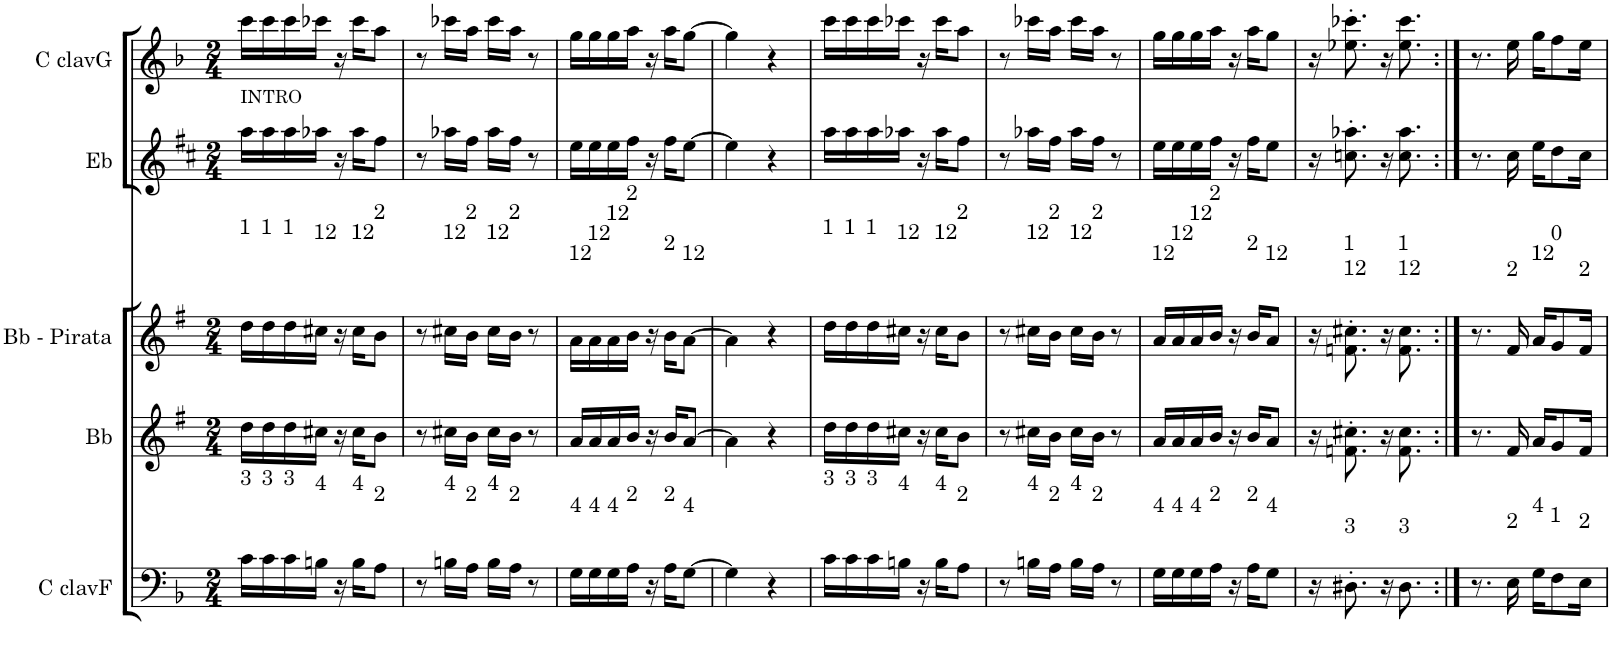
**kern	**kern	**kern	**kern	**kern
*part5	*part4	*part3	*part2	*part1
*staff5	*staff4	*staff3	*staff2	*staff1
*I"C clavF	*I"Bb	*I"Bb - Pirata	*I"Eb	*I"C clavG
*clefF4	*clefG2	*clefG2	*clefG2	*clefG2
*	*Trd1c2	*Trd1c2	*Trd5c9	*
*k[b-]	*k[f#]	*k[f#]	*k[f#c#]	*k[b-]
*F:	*G:	*G:	*D:	*F:
*M2/4	*M2/4	*M2/4	*M2/4	*M2/4
=1	=1	=1	=1	=1
!	!	!	!	!LO:TX:b:t=INTRO
!	!	!LO:TX:a:t=1	!	!
!LO:TX:a:t=3	!	!	!	!
16c\LL	16dd\LL	16dd\LL	16aa\LL	16ccc\LL
!	!	!LO:TX:a:t=1	!	!
!LO:TX:a:t=3	!	!	!	!
16c\	16dd\	16dd\	16aa\	16ccc\
!	!	!LO:TX:a:t=1	!	!
!LO:TX:a:t=3	!	!	!	!
16c\	16dd\	16dd\	16aa\	16ccc\
!	!	!LO:TX:a:t=12	!	!
!LO:TX:a:t=4	!	!	!	!
16Bn\JJ	16cc#X\JJ	16cc#X\JJ	16aa-X\JJ	16ccc-X\JJ
16r	16r	16r	16r	16r
!	!	!LO:TX:a:t=12	!	!
!LO:TX:a:t=4	!	!	!	!
16B\KL	16cc#\KL	16cc#\KL	16aa-\KL	16ccc-\KL
!	!	!LO:TX:a:t=2	!	!
!LO:TX:a:t=2	!	!	!	!
8A\J	8b\J	8b\J	8ff#\J	8aa\J
=2	=2	=2	=2	=2
8r	8r	8r	8r	8r
!	!	!LO:TX:a:t=12	!	!
!LO:TX:a:t=4	!	!	!	!
16Bn\LL	16cc#X\LL	16cc#X\LL	16aa-X\LL	16ccc-X\LL
!	!	!LO:TX:a:t=2	!	!
!LO:TX:a:t=2	!	!	!	!
16A\JJ	16b\JJ	16b\JJ	16ff#\JJ	16aa\JJ
!	!	!LO:TX:a:t=12	!	!
!LO:TX:a:t=4	!	!	!	!
16B\LL	16cc#\LL	16cc#\LL	16aa-\LL	16ccc-\LL
!	!	!LO:TX:a:t=2	!	!
!LO:TX:a:t=2	!	!	!	!
16A\JJ	16b\JJ	16b\JJ	16ff#\JJ	16aa\JJ
8r	8r	8r	8r	8r
=3	=3	=3	=3	=3
!	!	!LO:TX:a:t=12	!	!
!LO:TX:a:t=4	!	!	!	!
16G\LL	16a/LL	16a\LL	16ee\LL	16gg\LL
!	!	!LO:TX:a:t=12	!	!
!LO:TX:a:t=4	!	!	!	!
16G\	16a/	16a\	16ee\	16gg\
!	!	!LO:TX:a:t=12	!	!
!LO:TX:a:t=4	!	!	!	!
16G\	16a/	16a\	16ee\	16gg\
!	!	!LO:TX:a:t=2	!	!
!LO:TX:a:t=2	!	!	!	!
16A\JJ	16b/JJ	16b\JJ	16ff#\JJ	16aa\JJ
16r	16r	16r	16r	16r
!	!	!LO:TX:a:t=2	!	!
!LO:TX:a:t=2	!	!	!	!
16A\KL	16b/KL	16b\KL	16ff#\KL	16aa\KL
!	!	!LO:TX:a:t=12	!	!
!LO:TX:a:t=4	!	!	!	!
[>8G\J	[>8a/J	[>8a\J	[>8ee\J	[>8gg\J
=4	=4	=4	=4	=4
4G\]	4a\]	4a\]	4ee\]	4gg\]
4r	4r	4r	4r	4r
=5	=5	=5	=5	=5
!	!	!LO:TX:a:t=1	!	!
!LO:TX:a:t=3	!	!	!	!
16c\LL	16dd\LL	16dd\LL	16aa\LL	16ccc\LL
!	!	!LO:TX:a:t=1	!	!
!LO:TX:a:t=3	!	!	!	!
16c\	16dd\	16dd\	16aa\	16ccc\
!	!	!LO:TX:a:t=1	!	!
!LO:TX:a:t=3	!	!	!	!
16c\	16dd\	16dd\	16aa\	16ccc\
!	!	!LO:TX:a:t=12	!	!
!LO:TX:a:t=4	!	!	!	!
16Bn\JJ	16cc#X\JJ	16cc#X\JJ	16aa-X\JJ	16ccc-X\JJ
16r	16r	16r	16r	16r
!	!	!LO:TX:a:t=12	!	!
!LO:TX:a:t=4	!	!	!	!
16B\KL	16cc#\KL	16cc#\KL	16aa-\KL	16ccc-\KL
!	!	!LO:TX:a:t=2	!	!
!LO:TX:a:t=2	!	!	!	!
8A\J	8b\J	8b\J	8ff#\J	8aa\J
=6	=6	=6	=6	=6
8r	8r	8r	8r	8r
!	!	!LO:TX:a:t=12	!	!
!LO:TX:a:t=4	!	!	!	!
16Bn\LL	16cc#X\LL	16cc#X\LL	16aa-X\LL	16ccc-X\LL
!	!	!LO:TX:a:t=2	!	!
!LO:TX:a:t=2	!	!	!	!
16A\JJ	16b\JJ	16b\JJ	16ff#\JJ	16aa\JJ
!	!	!LO:TX:a:t=12	!	!
!LO:TX:a:t=4	!	!	!	!
16B\LL	16cc#\LL	16cc#\LL	16aa-\LL	16ccc-\LL
!	!	!LO:TX:a:t=2	!	!
!LO:TX:a:t=2	!	!	!	!
16A\JJ	16b\JJ	16b\JJ	16ff#\JJ	16aa\JJ
8r	8r	8r	8r	8r
=7	=7	=7	=7	=7
!	!	!LO:TX:a:t=12	!	!
!LO:TX:a:t=4	!	!	!	!
16G\LL	16a/LL	16a/LL	16ee\LL	16gg\LL
!	!	!LO:TX:a:t=12	!	!
!LO:TX:a:t=4	!	!	!	!
16G\	16a/	16a/	16ee\	16gg\
!	!	!LO:TX:a:t=12	!	!
!LO:TX:a:t=4	!	!	!	!
16G\	16a/	16a/	16ee\	16gg\
!	!	!LO:TX:a:t=2	!	!
!LO:TX:a:t=2	!	!	!	!
16A\JJ	16b/JJ	16b/JJ	16ff#\JJ	16aa\JJ
16r	16r	16r	16r	16r
!	!	!LO:TX:a:t=2	!	!
!LO:TX:a:t=2	!	!	!	!
16A\KL	16b/KL	16b/KL	16ff#\KL	16aa\KL
!	!	!LO:TX:a:t=12	!	!
!LO:TX:a:t=4	!	!	!	!
8G\J	8a/J	8a/J	8ee\J	8gg\J
=8	=8	=8	=8	=8
16r	16r	16r	16r	16r
!	!	!LO:TX:a:t=1	!	!
!	!	!LO:TX:a:t=12	!	!
!LO:TX:a:t=3	!	!	!	!
8.D#X'\	8.fn\' 8.cc#X\'	8.fn\' 8.cc#X\'	8.ccn\' 8.aa-X\'	8.ee-X\' 8.ccc-X\'
16r	16r	16r	16r	16r
!	!	!LO:TX:a:t=1	!	!
!	!	!LO:TX:a:t=12	!	!
!LO:TX:a:t=3	!	!	!	!
8.D#\	8.f\ 8.cc#\	8.f\ 8.cc#\	8.cc\ 8.aa-\	8.ee-\ 8.ccc-\
=9:|!	=9:|!	=9:|!	=9:|!	=9:|!
8.r	8.r	8.r	8.r	8.r
!	!	!LO:TX:a:t=2	!	!
!LO:TX:a:t=2	!	!	!	!
16E\	16f#/	16f#/	16cc#\	16ee\
!	!	!LO:TX:a:t=12	!	!
!LO:TX:a:t=4	!	!	!	!
16G\KL	16a/KL	16a/KL	16ee\KL	16gg\KL
!	!	!LO:TX:a:t=0	!	!
!LO:TX:a:t=1	!	!	!	!
8F\	8g/	8g/	8dd\	8ff\
!	!	!LO:TX:a:t=2	!	!
!LO:TX:a:t=2	!	!	!	!
16E\Jk	16f#/Jk	16f#/Jk	16cc#\Jk	16ee\Jk
=	=	=	=	=
*-	*-	*-	*-	*-
